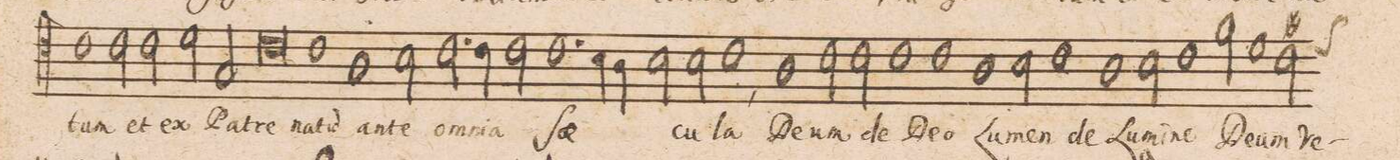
**kern	**text
*I"ALTVS.	*
*clefC4	*
*k[]	*
*met(C|)	*
*M2/1	*
1c	-tum
2c\	et
2c\	ex
=33-	=33-
2d\	Pa-
2G/	-tre
0c	na-
=34-	=34-
1c	-tu(m)
=35-	=35-
1A	an-
2B\	-te
2.c\	o-
=36-	=36-
4c\	-mni-
2c\	-a
1.c	Sae-
=37-	=37-
4B\	.
4A\	.
2B\	.
2B\	-cu-
=38-	=38-
1c,<	-la
1A	De-
=39-	=39-
2c\	-um
2c\	de
1c	De-
=40-	=40-
1c	-o
1A	Lu-
=41-	=41-
2B\	-men
1c\	de
1A	Lu-
=42-	=42-
2B\	-mi-
1c	-ne
=43-	=43-
2f\	De-
1d	-um
*custos:d	*
2c#X\	Ve-
=44-	=44-
*-	*-
